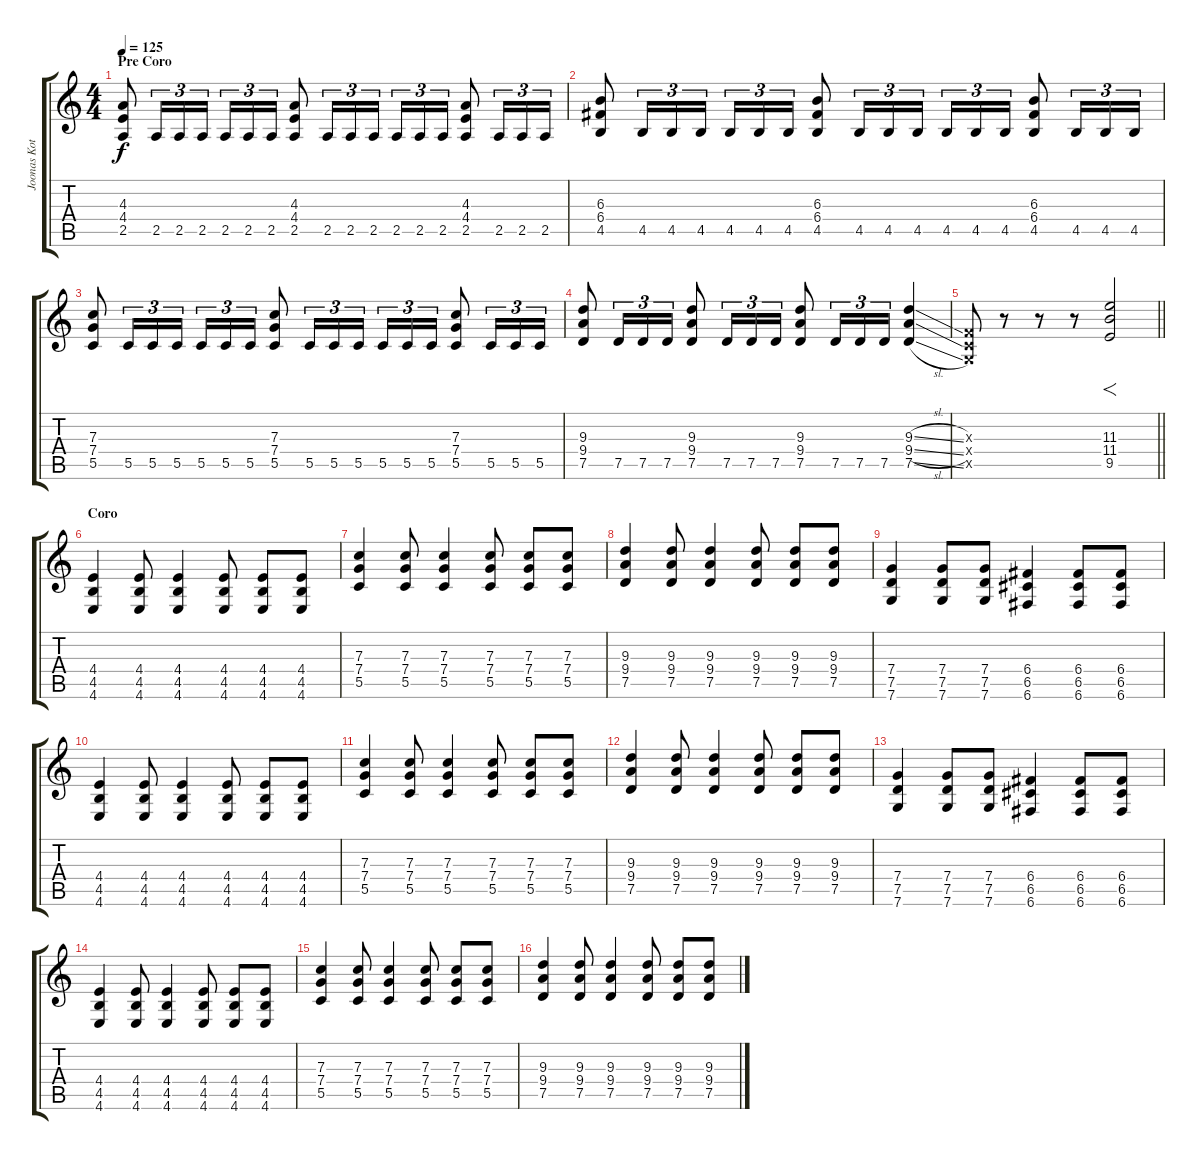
\track ("Joonas Koto" "Joonas Kot") {instrument distortionguitar}
\staff {score tabs}
\tuning (D4 A3 F3 C3 G2 C2) {hide}
\ts (4 4)
\section ("" "Pre Coro")
\tempo 125
\clef g2
\ks c
(4.3 4.4 2.5).8{dy f} 2.5.16{tu (3 2)} 2.5.16{tu (3 2)} 2.5.16{tu (3 2)} 2.5.16{tu (3 2)} 2.5.16{tu (3 2)} 2.5.16{tu (3 2)} (4.3 4.4 2.5).8 2.5.16{tu (3 2)} 2.5.16{tu (3 2)} 2.5.16{tu (3 2) beam splitsecondary} 2.5.16{tu (3 2)} 2.5.16{tu (3 2)} 2.5.16{tu (3 2)} (4.3 4.4 2.5).8 2.5.16{tu (3 2)} 2.5.16{tu (3 2)} 2.5.16{tu (3 2)} |
(6.3 6.4 4.5).8 4.5.16{tu (3 2)} 4.5.16{tu (3 2)} 4.5.16{tu (3 2)} 4.5.16{tu (3 2)} 4.5.16{tu (3 2)} 4.5.16{tu (3 2)} (6.3 6.4 4.5).8 4.5.16{tu (3 2)} 4.5.16{tu (3 2)} 4.5.16{tu (3 2) beam splitsecondary} 4.5.16{tu (3 2)} 4.5.16{tu (3 2)} 4.5.16{tu (3 2)} (6.3 6.4 4.5).8 4.5.16{tu (3 2)} 4.5.16{tu (3 2)} 4.5.16{tu (3 2)} |
(7.3 7.4 5.5).8 5.5.16{tu (3 2)} 5.5.16{tu (3 2)} 5.5.16{tu (3 2)} 5.5.16{tu (3 2)} 5.5.16{tu (3 2)} 5.5.16{tu (3 2)} (7.3 7.4 5.5).8 5.5.16{tu (3 2)} 5.5.16{tu (3 2)} 5.5.16{tu (3 2) beam splitsecondary} 5.5.16{tu (3 2)} 5.5.16{tu (3 2)} 5.5.16{tu (3 2)} (7.3 7.4 5.5).8 5.5.16{tu (3 2)} 5.5.16{tu (3 2)} 5.5.16{tu (3 2)} |
(9.3 9.4 7.5).8 7.5.16{tu (3 2)} 7.5.16{tu (3 2)} 7.5.16{tu (3 2)} (9.3 9.4 7.5).8 7.5.16{tu (3 2)} 7.5.16{tu (3 2)} 7.5.16{tu (3 2)} (9.3 9.4 7.5).8 7.5.16{tu (3 2)} 7.5.16{tu (3 2)} 7.5.16{tu (3 2)} (9.3{sl} 9.4{sl} 7.5{sl}).4 |
\barLineRight lightlight
(0.3{x} 0.4{x} 0.5{x}).8 r.8 r.8 r.8 (11.3 11.4 9.5).2{f} |
\section ("" "Coro")
(4.4 4.5 4.6).4 (4.4 4.5 4.6).8 (4.4 4.5 4.6).4 (4.4 4.5 4.6).8 (4.4 4.5 4.6).8 (4.4 4.5 4.6).8 |
(7.3 7.4 5.5).4 (7.3 7.4 5.5).8 (7.3 7.4 5.5).4 (7.3 7.4 5.5).8 (7.3 7.4 5.5).8 (7.3 7.4 5.5).8 |
(9.3 9.4 7.5).4 (9.3 9.4 7.5).8 (9.3 9.4 7.5).4 (9.3 9.4 7.5).8 (9.3 9.4 7.5).8 (9.3 9.4 7.5).8 |
(7.4 7.5 7.6).4 (7.4 7.5 7.6).8 (7.4 7.5 7.6).8 (6.4 6.5 6.6).4 (6.4 6.5 6.6).8 (6.4 6.5 6.6).8 |
(4.4 4.5 4.6).4 (4.4 4.5 4.6).8 (4.4 4.5 4.6).4 (4.4 4.5 4.6).8 (4.4 4.5 4.6).8 (4.4 4.5 4.6).8 |
(7.3 7.4 5.5).4 (7.3 7.4 5.5).8 (7.3 7.4 5.5).4 (7.3 7.4 5.5).8 (7.3 7.4 5.5).8 (7.3 7.4 5.5).8 |
(9.3 9.4 7.5).4 (9.3 9.4 7.5).8 (9.3 9.4 7.5).4 (9.3 9.4 7.5).8 (9.3 9.4 7.5).8 (9.3 9.4 7.5).8 |
(7.4 7.5 7.6).4 (7.4 7.5 7.6).8 (7.4 7.5 7.6).8 (6.4 6.5 6.6).4 (6.4 6.5 6.6).8 (6.4 6.5 6.6).8 |
(4.4 4.5 4.6).4 (4.4 4.5 4.6).8 (4.4 4.5 4.6).4 (4.4 4.5 4.6).8 (4.4 4.5 4.6).8 (4.4 4.5 4.6).8 |
(7.3 7.4 5.5).4 (7.3 7.4 5.5).8 (7.3 7.4 5.5).4 (7.3 7.4 5.5).8 (7.3 7.4 5.5).8 (7.3 7.4 5.5).8 |
(9.3 9.4 7.5).4 (9.3 9.4 7.5).8 (9.3 9.4 7.5).4 (9.3 9.4 7.5).8 (9.3 9.4 7.5).8 (9.3 9.4 7.5).8
